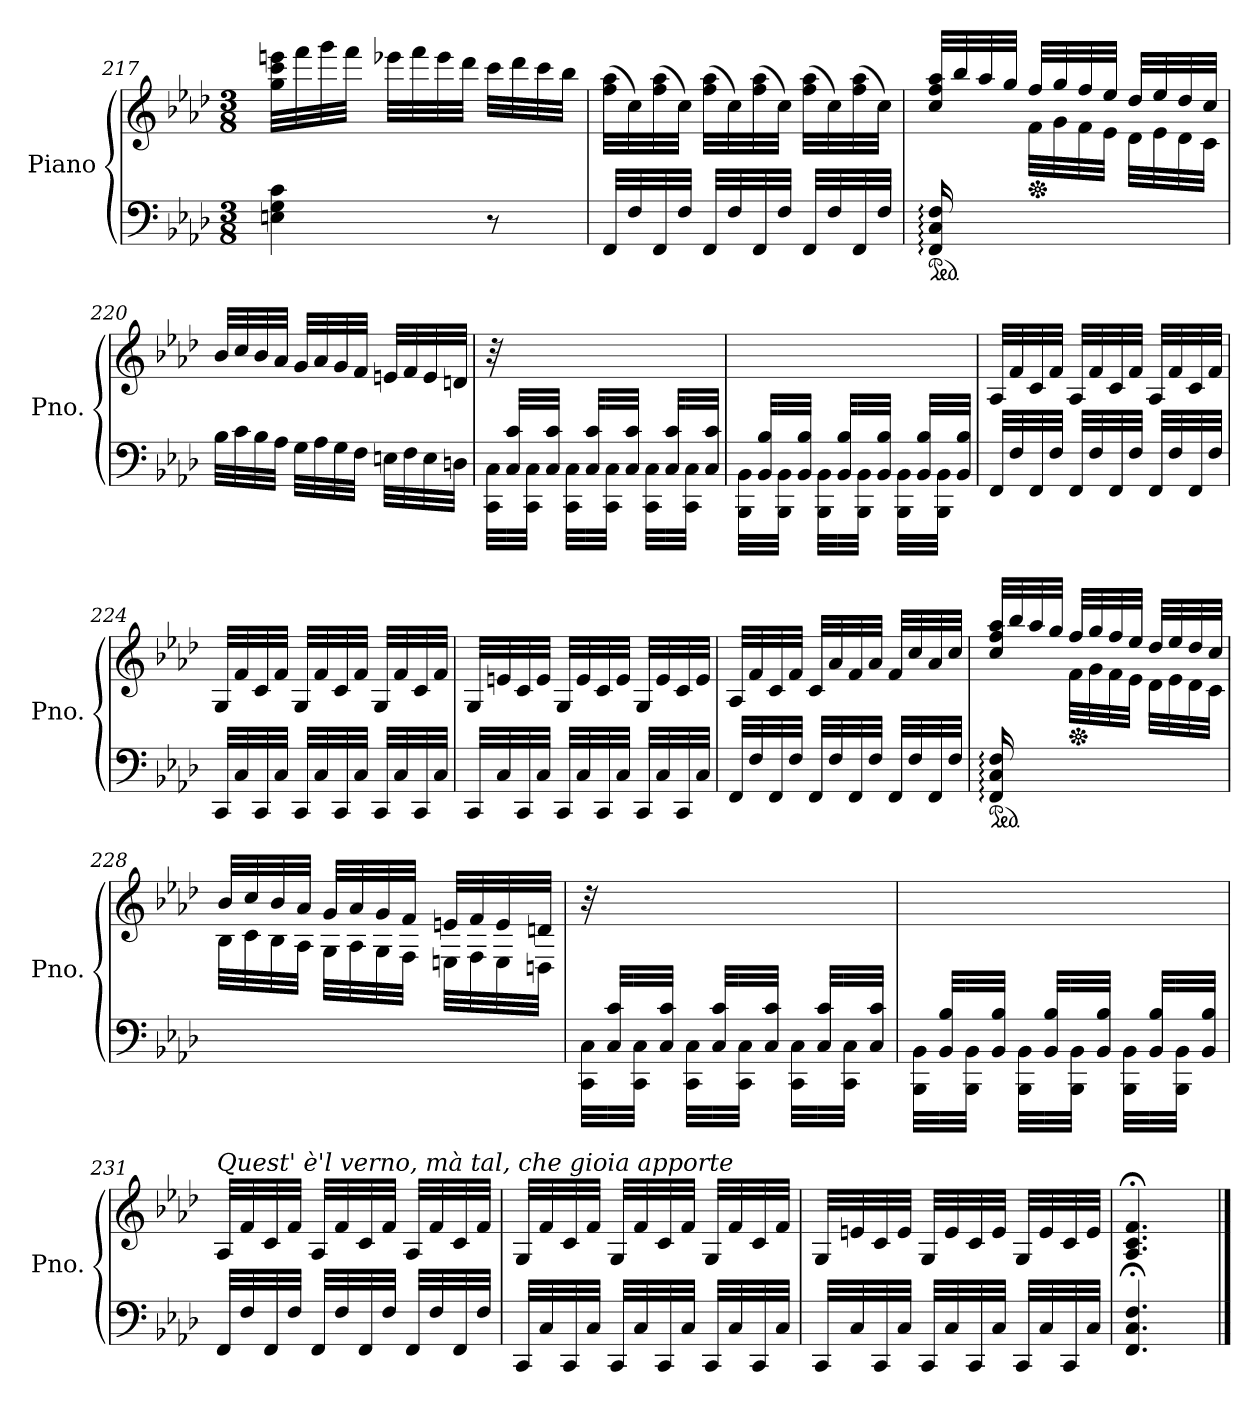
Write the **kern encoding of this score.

**kern	**kern
*part1	*part1
*staff2	*staff1
*I"Piano	*
*I'Pno.	*
*clefF4	*clefG2
*k[b-e-a-d-]	*k[b-e-a-d-]
*M3/8	*M3/8
=217	=217
4En\ 4G\ 4c\	32gg\ 32ccc\ 32eeen\LLL
.	32fff\
.	32ggg\
.	32fff\JJJ
.	32eee-X\LLL
.	32fff\
.	32eee-\
.	32ddd-\JJJ
8r	32ccc\LLL
.	32ddd-\
.	32ccc\
.	32bb-\JJJ
=218	=218
32FF/LLL	(32ff\ 32aa-\LLL
32F/	32cc\)
32FF/	(32ff\ 32aa-\
32F/JJJ	32cc\JJJ)
32FF/LLL	(32ff\ 32aa-\LLL
32F/	32cc\)
32FF/	(32ff\ 32aa-\
32F/JJJ	32cc\JJJ)
32FF/LLL	(32ff\ 32aa-\LLL
32F/	32cc\)
32FF/	(32ff\ 32aa-\
32F/JJJ	32cc\JJJ)
!!LO:LB:g=z
=219	=219
*ped	*
*	*^
16FF/: 16C/: 16F/:LL	32cc/ 32ff/ 32aa-/LLL	16ryy
.	32bb-/	.
4ryy	32aa-/	32a-\L
.	32gg/JJJ	32g\JJJ
*	*Xped	*
.	32ff/LLL	32f\LLL
.	32gg/	32g\
.	32ff/	32f\
.	32ee-/JJJ	32e-\JJJ
.	32dd-/LLL	32d-\LLL
.	32ee-/	32e-\
16ryy	32dd-/	32d-\
.	32cc/JJJ	32c\JJJ
*	*v	*v
=220	=220
32B-\LLL	32b-/LLL
32c\	32cc/
32B-\	32b-/
32A-\JJJ	32a-/JJJ
32G\LLL	32g/LLL
32A-\	32a-/
32G\	32g/
32F\JJJ	32f/JJJ
32En\LLL	32en/LLL
32F\	32f/
32E\	32e/
32Dn\JJJ	32dn/JJJ
=221	=221
*^	*
32ryy	32CC\ 32C\LLL	32r
32C/ 32c/LLL	32ryy	32ryy
32ryy	32CC\ 32C\JJJ	32ryy
32C/ 32c/JJJ	32ryy	32ryy
32ryy	32CC\ 32C\LLL	32ryy
32C/ 32c/LLL	32ryy	32ryy
32ryy	32CC\ 32C\JJJ	32ryy
32C/ 32c/JJJ	32ryy	32ryy
32ryy	32CC\ 32C\LLL	32ryy
32C/ 32c/LLL	32ryy	32ryy
32ryy	32CC\ 32C\JJJ	32ryy
32C/ 32c/JJJ	32ryy	32ryy
=222	=222	=222
32ryy	32BBB-\ 32BB-\LLL	32ryy
32BB-/ 32B-/LLL	32ryy	32ryy
32ryy	32BBB-\ 32BB-\JJJ	32ryy
32BB-/ 32B-/JJJ	32ryy	32ryy
32ryy	32BBB-\ 32BB-\LLL	32ryy
32BB-/ 32B-/LLL	32ryy	32ryy
32ryy	32BBB-\ 32BB-\JJJ	32ryy
32BB-/ 32B-/JJJ	32ryy	32ryy
32ryy	32BBB-\ 32BB-\LLL	32ryy
32BB-/ 32B-/LLL	32ryy	32ryy
32ryy	32BBB-\ 32BB-\JJJ	32ryy
32BB-/ 32B-/JJJ	32ryy	32ryy
*v	*v	*
!!LO:LB:g=z
=223	=223
32FF/LLL	32A-/LLL
32F/	32f/
32FF/	32c/
32F/JJJ	32f/JJJ
32FF/LLL	32A-/LLL
32F/	32f/
32FF/	32c/
32F/JJJ	32f/JJJ
32FF/LLL	32A-/LLL
32F/	32f/
32FF/	32c/
32F/JJJ	32f/JJJ
=224	=224
32CC/LLL	32G/LLL
32C/	32f/
32CC/	32c/
32C/JJJ	32f/JJJ
32CC/LLL	32G/LLL
32C/	32f/
32CC/	32c/
32C/JJJ	32f/JJJ
32CC/LLL	32G/LLL
32C/	32f/
32CC/	32c/
32C/JJJ	32f/JJJ
=225	=225
32CC/LLL	32G/LLL
32C/	32en/
32CC/	32c/
32C/JJJ	32e/JJJ
32CC/LLL	32G/LLL
32C/	32e/
32CC/	32c/
32C/JJJ	32e/JJJ
32CC/LLL	32G/LLL
32C/	32e/
32CC/	32c/
32C/JJJ	32e/JJJ
=226	=226
32FF/LLL	32A-/LLL
32F/	32f/
32FF/	32c/
32F/JJJ	32f/JJJ
32FF/LLL	32c/LLL
32F/	32a-/
32FF/	32f/
32F/JJJ	32a-/JJJ
32FF/LLL	32f/LLL
32F/	32cc/
32FF/	32a-/
32F/JJJ	32cc/JJJ
!!LO:LB:g=z
=227	=227
*ped	*
*	*^
16FF/: 16C/: 16F/:LL	32cc/ 32ff/ 32aa-/LLL	16ryy
.	32bb-/	.
4ryy	32aa-/	32a-\L
.	32gg/JJJ	32g\JJJ
*	*Xped	*
.	32ff/LLL	32f\LLL
.	32gg/	32g\
.	32ff/	32f\
.	32ee-/JJJ	32e-\JJJ
.	32dd-/LLL	32d-\LLL
.	32ee-/	32e-\
16ryy	32dd-/	32d-\
.	32cc/JJJ	32c\JJJ
=228	=228	=228
4.ryy	32b-/LLL	32B-\LLL
.	32cc/	32c\
.	32b-/	32B-\
.	32a-/JJJ	32A-\JJJ
.	32g/LLL	32G\LLL
.	32a-/	32A-\
.	32g/	32G\
.	32f/JJJ	32F\JJJ
.	32en/LLL	32En\LLL
.	32f/	32F\
.	32e/	32E\
.	32dn/JJJ	32Dn\JJJ
*	*v	*v
=229	=229
*^	*
32ryy	32CC\ 32C\LLL	32r
32C/ 32c/LLL	32ryy	32ryy
32ryy	32CC\ 32C\JJJ	32ryy
32C/ 32c/JJJ	32ryy	32ryy
32ryy	32CC\ 32C\LLL	32ryy
32C/ 32c/LLL	32ryy	32ryy
32ryy	32CC\ 32C\JJJ	32ryy
32C/ 32c/JJJ	32ryy	32ryy
32ryy	32CC\ 32C\LLL	32ryy
32C/ 32c/LLL	32ryy	32ryy
32ryy	32CC\ 32C\JJJ	32ryy
32C/ 32c/JJJ	32ryy	32ryy
=230	=230	=230
32ryy	32BBB-\ 32BB-\LLL	32ryy
32BB-/ 32B-/LLL	32ryy	32ryy
32ryy	32BBB-\ 32BB-\JJJ	32ryy
32BB-/ 32B-/JJJ	32ryy	32ryy
32ryy	32BBB-\ 32BB-\LLL	32ryy
32BB-/ 32B-/LLL	32ryy	32ryy
32ryy	32BBB-\ 32BB-\JJJ	32ryy
32BB-/ 32B-/JJJ	32ryy	32ryy
32ryy	32BBB-\ 32BB-\LLL	32ryy
32BB-/ 32B-/LLL	32ryy	32ryy
32ryy	32BBB-\ 32BB-\JJJ	32ryy
32BB-/ 32B-/JJJ	32ryy	32ryy
!!LO:LB:g=z
=231	=231	=231
!	!	!LO:TX:a:i:t=Quest' è'l verno, mà tal, che gioia apporte
*v	*v	*
32FF/LLL	32A-/LLL
32F/	32f/
32FF/	32c/
32F/JJJ	32f/JJJ
32FF/LLL	32A-/LLL
32F/	32f/
32FF/	32c/
32F/JJJ	32f/JJJ
32FF/LLL	32A-/LLL
32F/	32f/
32FF/	32c/
32F/JJJ	32f/JJJ
=232	=232
*	*MM120
32CC/LLL	32G/LLL
32C/	32f/
32CC/	32c/
32C/JJJ	32f/JJJ
*	*MM120
32CC/LLL	32G/LLL
32C/	32f/
32CC/	32c/
32C/JJJ	32f/JJJ
*	*MM120
32CC/LLL	32G/LLL
32C/	32f/
32CC/	32c/
32C/JJJ	32f/JJJ
=233	=233
*	*MM120
32CC/LLL	32G/LLL
32C/	32en/
32CC/	32c/
32C/JJJ	32e/JJJ
*	*MM120
32CC/LLL	32G/LLL
32C/	32e/
*	*MM120
32CC/	32c/
32C/JJJ	32e/JJJ
*	*MM120
32CC/LLL	32G/LLL
32C/	32e/
*	*MM120
32CC/	32c/
*	*MM120
32C/JJJ	32e/JJJ
=234	=234
4.FF/; 4.C/; 4.F/;	4.A-/;< 4.c/;< 4.f/;<
==	==
*-	*-
